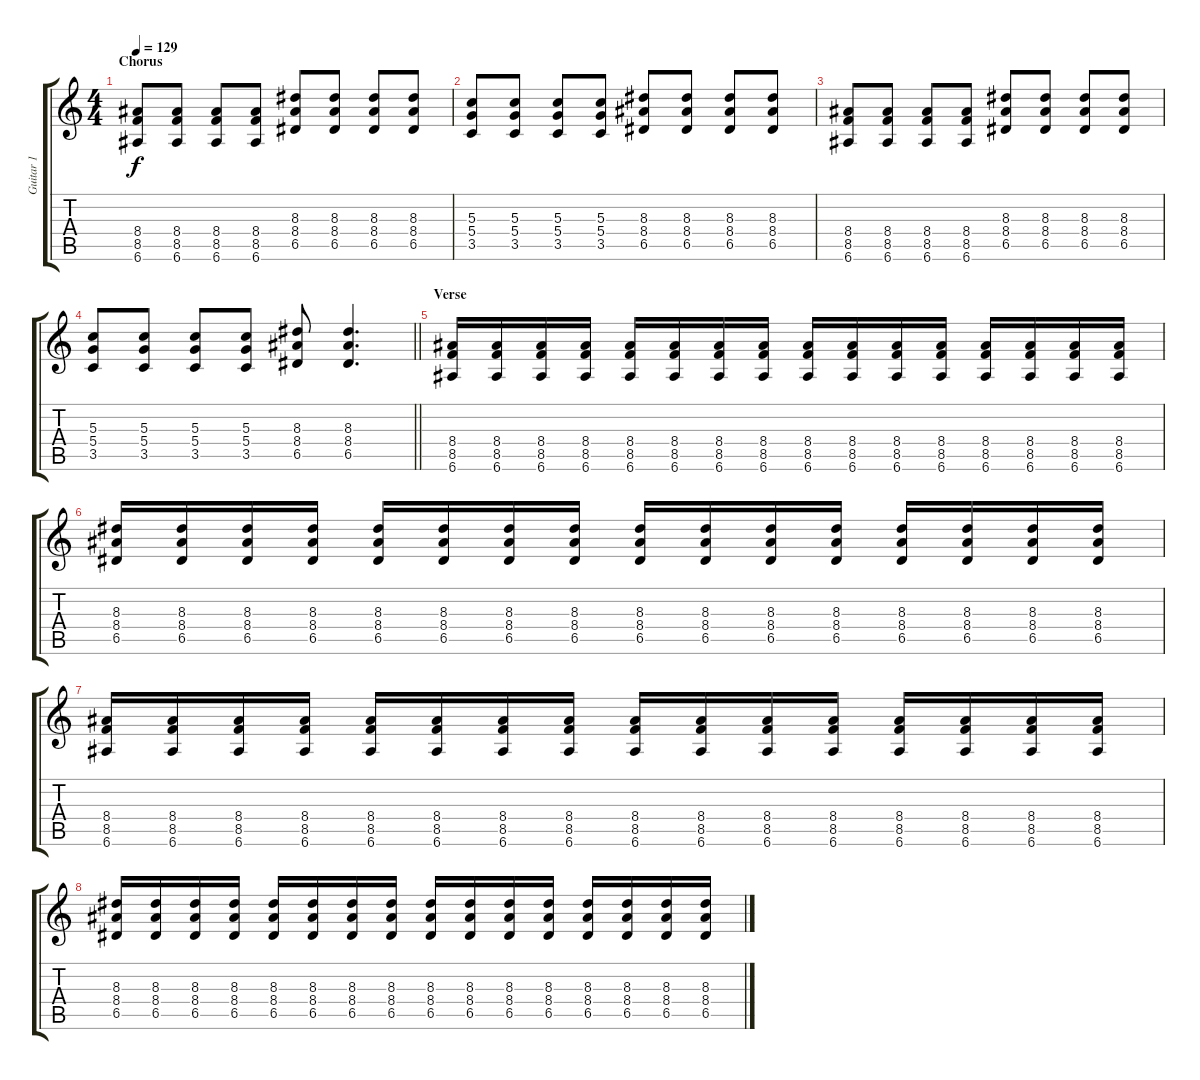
\track ("Guitar 1" "Guitar 1") {instrument overdrivenguitar}
\staff {score tabs}
\tuning (E4 B3 G3 D3 A2 E2) {hide}
\ts (4 4)
\section ("" "Chorus")
\tempo 129
\clef g2
\ks c
(8.4 8.5 6.6).8{dy f} (8.4 8.5 6.6).8 (8.4 8.5 6.6).8 (8.4 8.5 6.6).8 (8.3 8.4 6.5).8 (8.3 8.4 6.5).8 (8.3 8.4 6.5).8 (8.3 8.4 6.5).8 |
(5.3 5.4 3.5).8 (5.3 5.4 3.5).8 (5.3 5.4 3.5).8 (5.3 5.4 3.5).8 (8.3 8.4 6.5).8 (8.3 8.4 6.5).8 (8.3 8.4 6.5).8 (8.3 8.4 6.5).8 |
(8.4 8.5 6.6).8 (8.4 8.5 6.6).8 (8.4 8.5 6.6).8 (8.4 8.5 6.6).8 (8.3 8.4 6.5).8 (8.3 8.4 6.5).8 (8.3 8.4 6.5).8 (8.3 8.4 6.5).8 |
\barLineRight lightlight
(5.3 5.4 3.5).8 (5.3 5.4 3.5).8 (5.3 5.4 3.5).8 (5.3 5.4 3.5).8 (8.3 8.4 6.5).8 (8.3 8.4 6.5).4{d} |
\section ("" "Verse")
(8.4 8.5 6.6).16 (8.4 8.5 6.6).16 (8.4 8.5 6.6).16 (8.4 8.5 6.6).16 (8.4 8.5 6.6).16 (8.4 8.5 6.6).16 (8.4 8.5 6.6).16 (8.4 8.5 6.6).16 (8.4 8.5 6.6).16 (8.4 8.5 6.6).16 (8.4 8.5 6.6).16 (8.4 8.5 6.6).16 (8.4 8.5 6.6).16 (8.4 8.5 6.6).16 (8.4 8.5 6.6).16 (8.4 8.5 6.6).16 |
(8.3 8.4 6.5).16 (8.3 8.4 6.5).16 (8.3 8.4 6.5).16 (8.3 8.4 6.5).16 (8.3 8.4 6.5).16 (8.3 8.4 6.5).16 (8.3 8.4 6.5).16 (8.3 8.4 6.5).16 (8.3 8.4 6.5).16 (8.3 8.4 6.5).16 (8.3 8.4 6.5).16 (8.3 8.4 6.5).16 (8.3 8.4 6.5).16 (8.3 8.4 6.5).16 (8.3 8.4 6.5).16 (8.3 8.4 6.5).16 |
(8.4 8.5 6.6).16 (8.4 8.5 6.6).16 (8.4 8.5 6.6).16 (8.4 8.5 6.6).16 (8.4 8.5 6.6).16 (8.4 8.5 6.6).16 (8.4 8.5 6.6).16 (8.4 8.5 6.6).16 (8.4 8.5 6.6).16 (8.4 8.5 6.6).16 (8.4 8.5 6.6).16 (8.4 8.5 6.6).16 (8.4 8.5 6.6).16 (8.4 8.5 6.6).16 (8.4 8.5 6.6).16 (8.4 8.5 6.6).16 |
(8.3 8.4 6.5).16 (8.3 8.4 6.5).16 (8.3 8.4 6.5).16 (8.3 8.4 6.5).16 (8.3 8.4 6.5).16 (8.3 8.4 6.5).16 (8.3 8.4 6.5).16 (8.3 8.4 6.5).16 (8.3 8.4 6.5).16 (8.3 8.4 6.5).16 (8.3 8.4 6.5).16 (8.3 8.4 6.5).16 (8.3 8.4 6.5).16 (8.3 8.4 6.5).16 (8.3 8.4 6.5).16 (8.3 8.4 6.5).16
